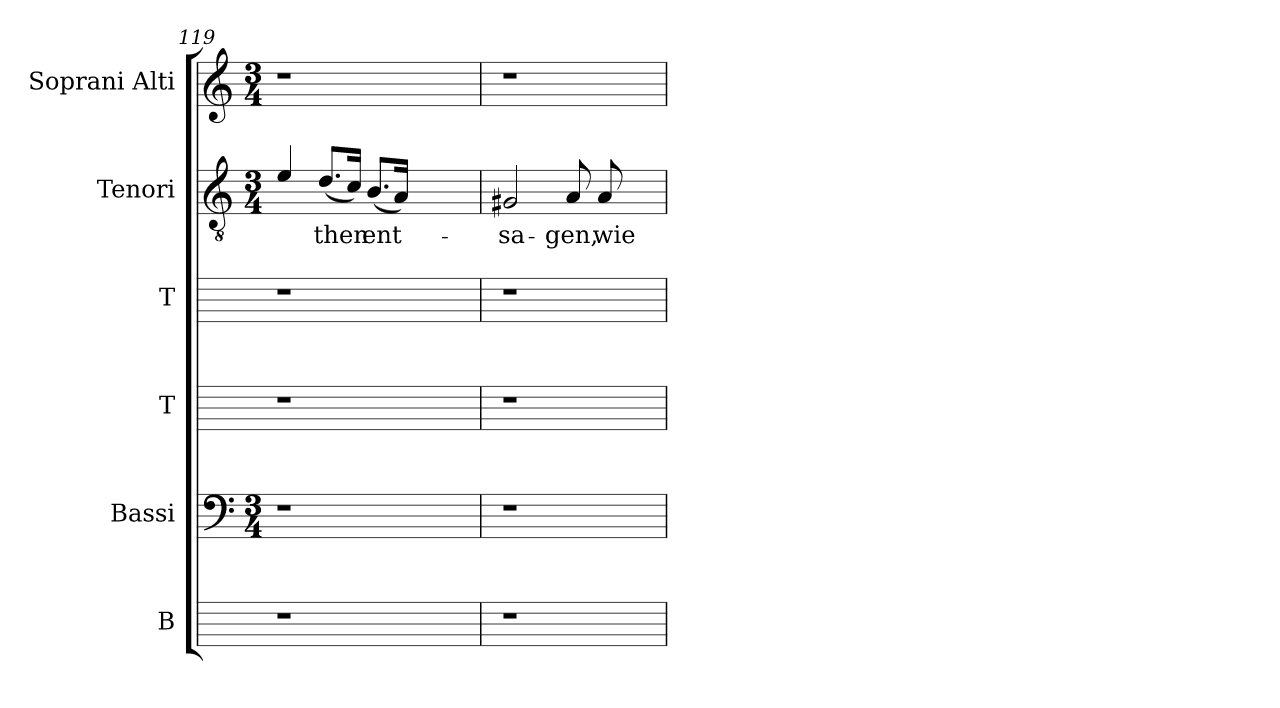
**kern	**kern	**kern	**kern	**kern	**text	**kern
*part6	*part5	*part4	*part3	*part2	*part2	*part1
*staff6	*staff5	*staff4	*staff3	*staff2	*staff2	*staff1
*I"B	*I"Bassi	*I"T	*I"T	*I"Tenori	*	*I"Soprani  Alti
*I'B	*I'B	*I'T	*I'T	*I'T	*	*I'S  A
*	*clefF4	*	*	*clefGv2	*	*clefG2
*	*k[]	*	*	*k[]	*	*k[]
*	*C:	*	*	*C:	*	*C:
*	*M3/4	*	*	*M3/4	*	*M3/4
=119	=119	=119	=119	=119	=119	=119
!	!LO:N:vis=1	!	!	!	!	!LO:N:vis=1
1r	2.r	1r	1r	4e/	.	2.r
!	!	!	!	!LO:N:vis=8.	!LO:LY:b:cj	!
.	.	.	.	(>8d/L	-then	.
.	.	.	.	16c/J)	.	.
!	!	!	!	!LO:N:vis=8.	!LO:LY:b:cj	!
.	.	.	.	(>8B/L	ent-	.
.	.	.	.	16A/J)	.	.
.	.	.	.	4.ryy	.	.
.	4ryy	.	.	.	.	4ryy
!!LO:LB:g=z
=120	=120	=120	=120	=120	=120	=120
!	!LO:N:vis=1	!	!	!	!LO:LY:b:cj	!LO:N:vis=1
1r	2.r	1r	1r	2G#X/	-sa-	2.r
!	!	!	!	!	!LO:LY:b:cj	!
.	.	.	.	8A/	-gen,	.
!	!	!	!	!	!LO:LY:b:cj	!
.	.	.	.	8A/	wie	.
.	4ryy	.	.	4ryy	.	4ryy
=	=	=	=	=	=	=
*-	*-	*-	*-	*-	*-	*-
